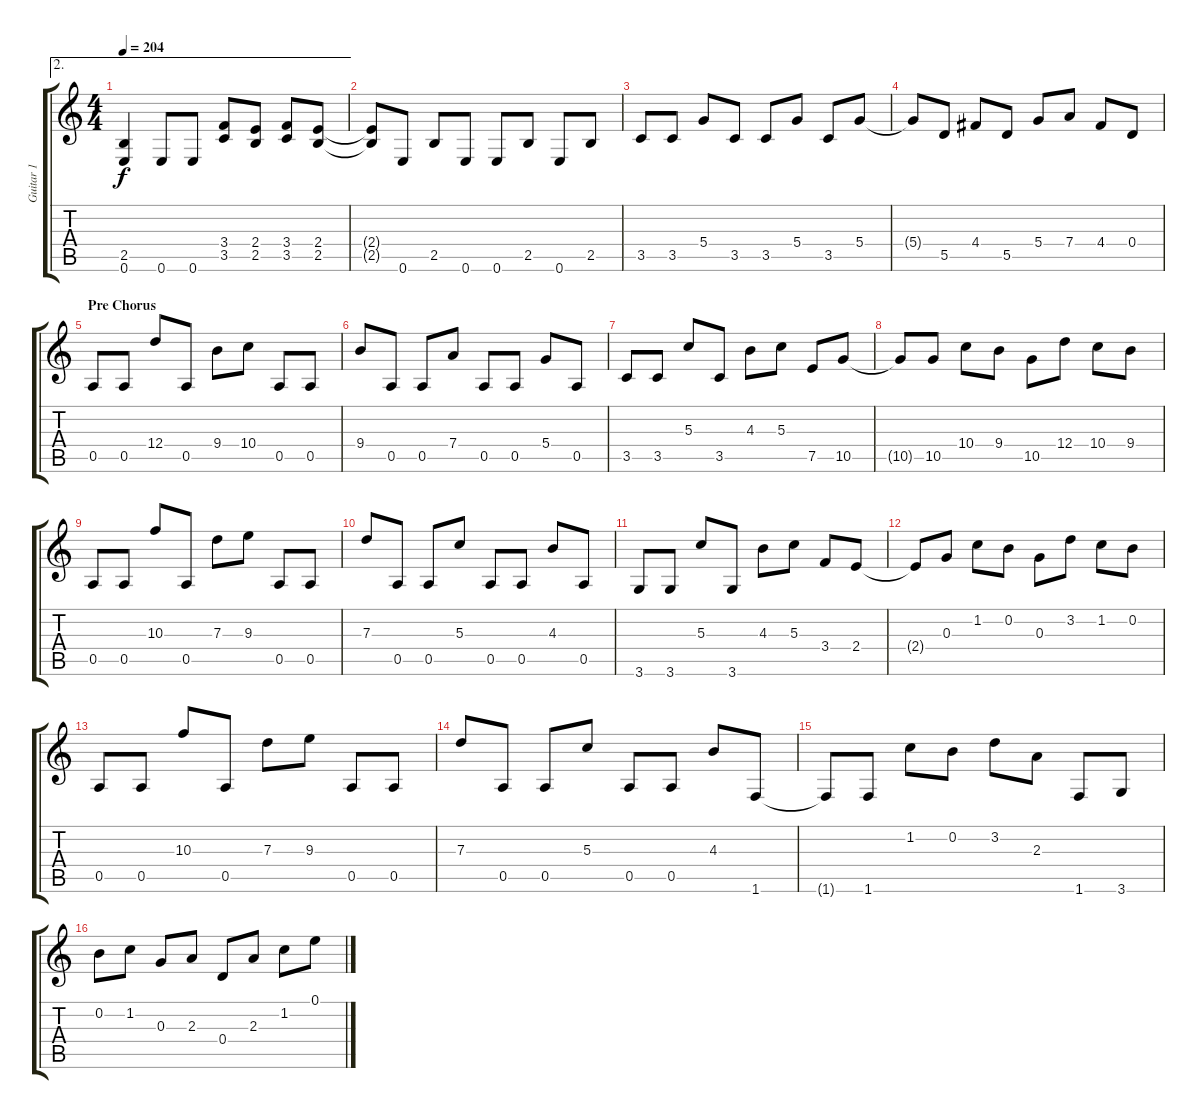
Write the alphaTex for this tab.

\track ("Guitar 1" "Guitar 1") {instrument distortionguitar}
\staff {score tabs}
\tuning (E4 B3 G3 D3 A2 E2) {hide}
\ae 2
\ts (4 4)
\tempo 204
\clef g2
\ks c
(2.5 0.6).4{dy f} 0.6.8 0.6.8 (3.4 3.5).8 (2.4 2.5).8 (3.4 3.5).8 (2.4 2.5).8 |
(2.4{t} 2.5{t}).8 0.6.8 2.5.8 0.6.8 0.6.8 2.5.8 0.6.8 2.5.8 |
3.5.8 3.5.8 5.4.8 3.5.8 3.5.8 5.4.8 3.5.8 5.4.8 |
5.4{t}.8 5.5.8 4.4.8 5.5.8 5.4.8 7.4.8 4.4.8 0.4.8 |
\section ("" "Pre Chorus")
0.5.8 0.5.8 12.4.8 0.5.8 9.4.8 10.4.8 0.5.8 0.5.8 |
9.4.8 0.5.8 0.5.8 7.4.8 0.5.8 0.5.8 5.4.8 0.5.8 |
3.5.8 3.5.8 5.3.8 3.5.8 4.3.8 5.3.8 7.5.8 10.5.8 |
10.5{t}.8 10.5.8 10.4.8 9.4.8 10.5.8 12.4.8 10.4.8 9.4.8 |
0.5.8 0.5.8 10.3.8 0.5.8 7.3.8 9.3.8 0.5.8 0.5.8 |
7.3.8 0.5.8 0.5.8 5.3.8 0.5.8 0.5.8 4.3.8 0.5.8 |
3.6.8 3.6.8 5.3.8 3.6.8 4.3.8 5.3.8 3.4.8 2.4.8 |
2.4{t}.8 0.3.8 1.2.8 0.2.8 0.3.8 3.2.8 1.2.8 0.2.8 |
0.5.8 0.5.8 10.3.8 0.5.8 7.3.8 9.3.8 0.5.8 0.5.8 |
7.3.8 0.5.8 0.5.8 5.3.8 0.5.8 0.5.8 4.3.8 1.6.8 |
1.6{t}.8 1.6.8 1.2.8 0.2.8 3.2.8 2.3.8 1.6.8 3.6.8 |
0.2.8 1.2.8 0.3.8 2.3.8 0.4.8 2.3.8 1.2.8 0.1.8
